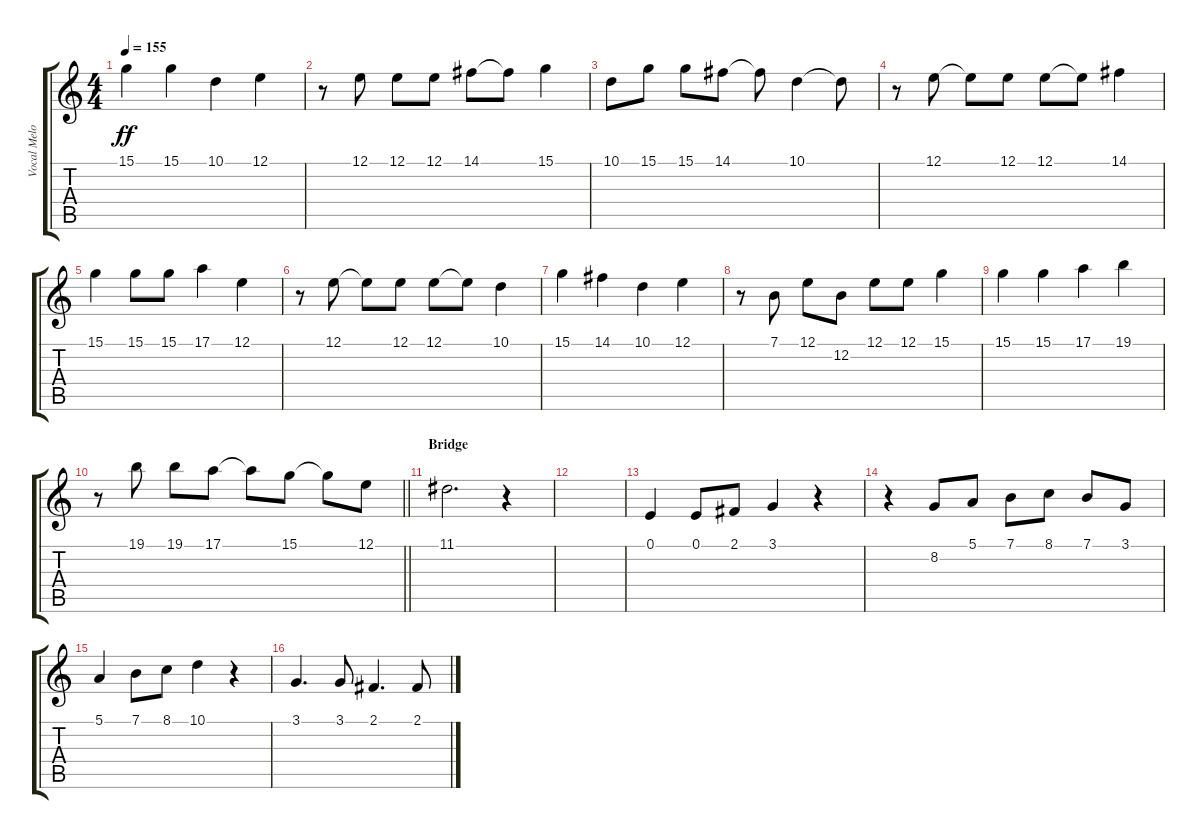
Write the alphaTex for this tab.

\track ("Vocal Melody" "Vocal Melo") {solo instrument clarinet}
\staff {score tabs}
\tuning (E4 B3 G3 D3 A2 E2) {hide}
\ts (4 4)
\tempo 155
\clef g2
\ks c
15.1.4{dy ff} 15.1.4 10.1.4 12.1.4 |
r.8 12.1.8 12.1.8 12.1.8 14.1.8 14.1{t}.8 15.1.4 |
10.1.8 15.1.8 15.1.8 14.1.8 14.1{t}.8 10.1.4 10.1{t}.8 |
r.8 12.1.8 12.1{t}.8 12.1.8 12.1.8 12.1{t}.8 14.1.4 |
15.1.4 15.1.8 15.1.8 17.1.4 12.1.4 |
r.8 12.1.8 12.1{t}.8 12.1.8 12.1.8 12.1{t}.8 10.1.4 |
15.1.4 14.1.4 10.1.4 12.1.4 |
r.8 7.1.8 12.1.8 12.2.8 12.1.8 12.1.8 15.1.4 |
15.1.4 15.1.4 17.1.4 19.1.4 |
\barLineRight lightlight
r.8 19.1.8 19.1.8 17.1.8 17.1{t}.8 15.1.8 15.1{t}.8 12.1.8 |
\section ("" "Bridge")
11.1.2{d} r.4 |
|
0.1.4 0.1.8 2.1.8 3.1.4 r.4 |
r.4 8.2.8 5.1.8 7.1.8 8.1.8 7.1.8 3.1.8 |
5.1.4 7.1.8 8.1.8 10.1.4 r.4 |
3.1.4{d} 3.1.8 2.1.4{d} 2.1.8
